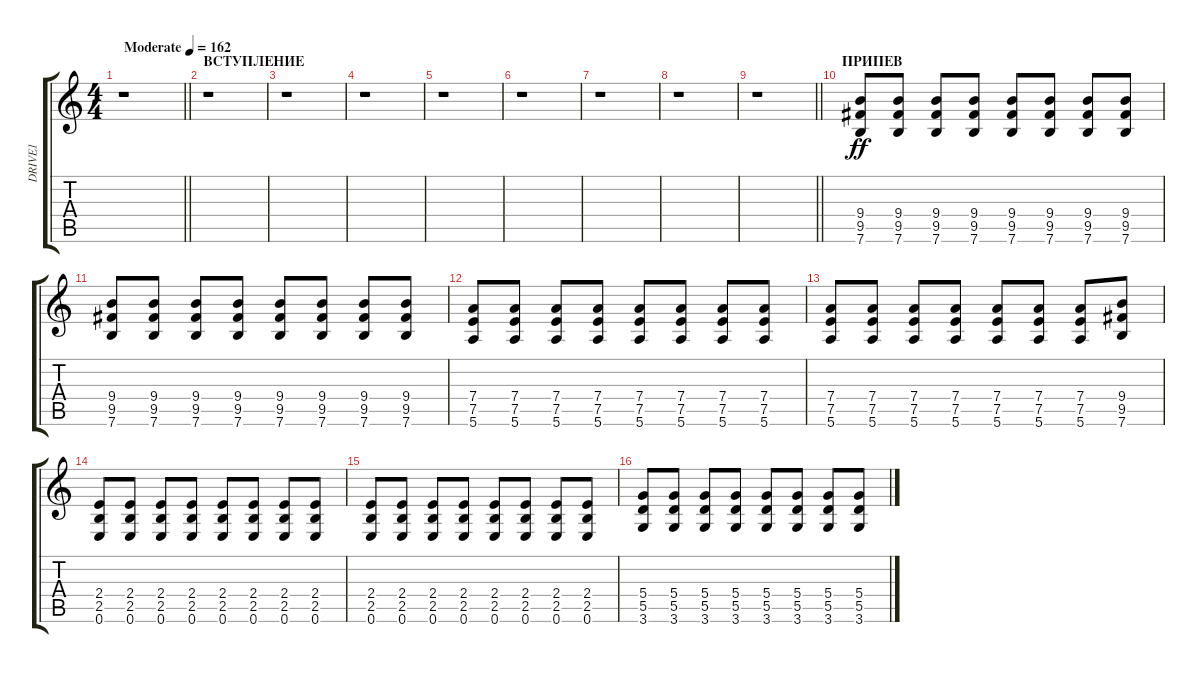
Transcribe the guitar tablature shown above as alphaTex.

\track ("DRIVE1" "DRIVE1") {instrument distortionguitar}
\staff {score tabs}
\tuning (E4 B3 G3 D3 A2 E2) {hide}
\ts (4 4)
\tempo (162 "Moderate")
\clef g2
\barLineRight lightlight
\ks c
r.1{dy ff instrument distortionguitar} |
\section ("" "ВСТУПЛЕНИЕ")
r.1 |
r.1 |
r.1 |
r.1 |
r.1 |
r.1 |
r.1 |
\barLineRight lightlight
r.1 |
\section ("" "ПРИПЕВ")
(9.4 9.5 7.6).8 (9.4 9.5 7.6).8 (9.4 9.5 7.6).8 (9.4 9.5 7.6).8 (9.4 9.5 7.6).8 (9.4 9.5 7.6).8 (9.4 9.5 7.6).8 (9.4 9.5 7.6).8 |
(9.4 9.5 7.6).8 (9.4 9.5 7.6).8 (9.4 9.5 7.6).8 (9.4 9.5 7.6).8 (9.4 9.5 7.6).8 (9.4 9.5 7.6).8 (9.4 9.5 7.6).8 (9.4 9.5 7.6).8 |
(7.4 7.5 5.6).8 (7.4 7.5 5.6).8 (7.4 7.5 5.6).8 (7.4 7.5 5.6).8 (7.4 7.5 5.6).8 (7.4 7.5 5.6).8 (7.4 7.5 5.6).8 (7.4 7.5 5.6).8 |
(7.4 7.5 5.6).8 (7.4 7.5 5.6).8 (7.4 7.5 5.6).8 (7.4 7.5 5.6).8 (7.4 7.5 5.6).8 (7.4 7.5 5.6).8 (7.4 7.5 5.6).8 (9.4 9.5 7.6).8 |
(2.4 2.5 0.6).8 (2.4 2.5 0.6).8 (2.4 2.5 0.6).8 (2.4 2.5 0.6).8 (2.4 2.5 0.6).8 (2.4 2.5 0.6).8 (2.4 2.5 0.6).8 (2.4 2.5 0.6).8 |
(2.4 2.5 0.6).8 (2.4 2.5 0.6).8 (2.4 2.5 0.6).8 (2.4 2.5 0.6).8 (2.4 2.5 0.6).8 (2.4 2.5 0.6).8 (2.4 2.5 0.6).8 (2.4 2.5 0.6).8 |
(5.4 5.5 3.6).8 (5.4 5.5 3.6).8 (5.4 5.5 3.6).8 (5.4 5.5 3.6).8 (5.4 5.5 3.6).8 (5.4 5.5 3.6).8 (5.4 5.5 3.6).8 (5.4 5.5 3.6).8
